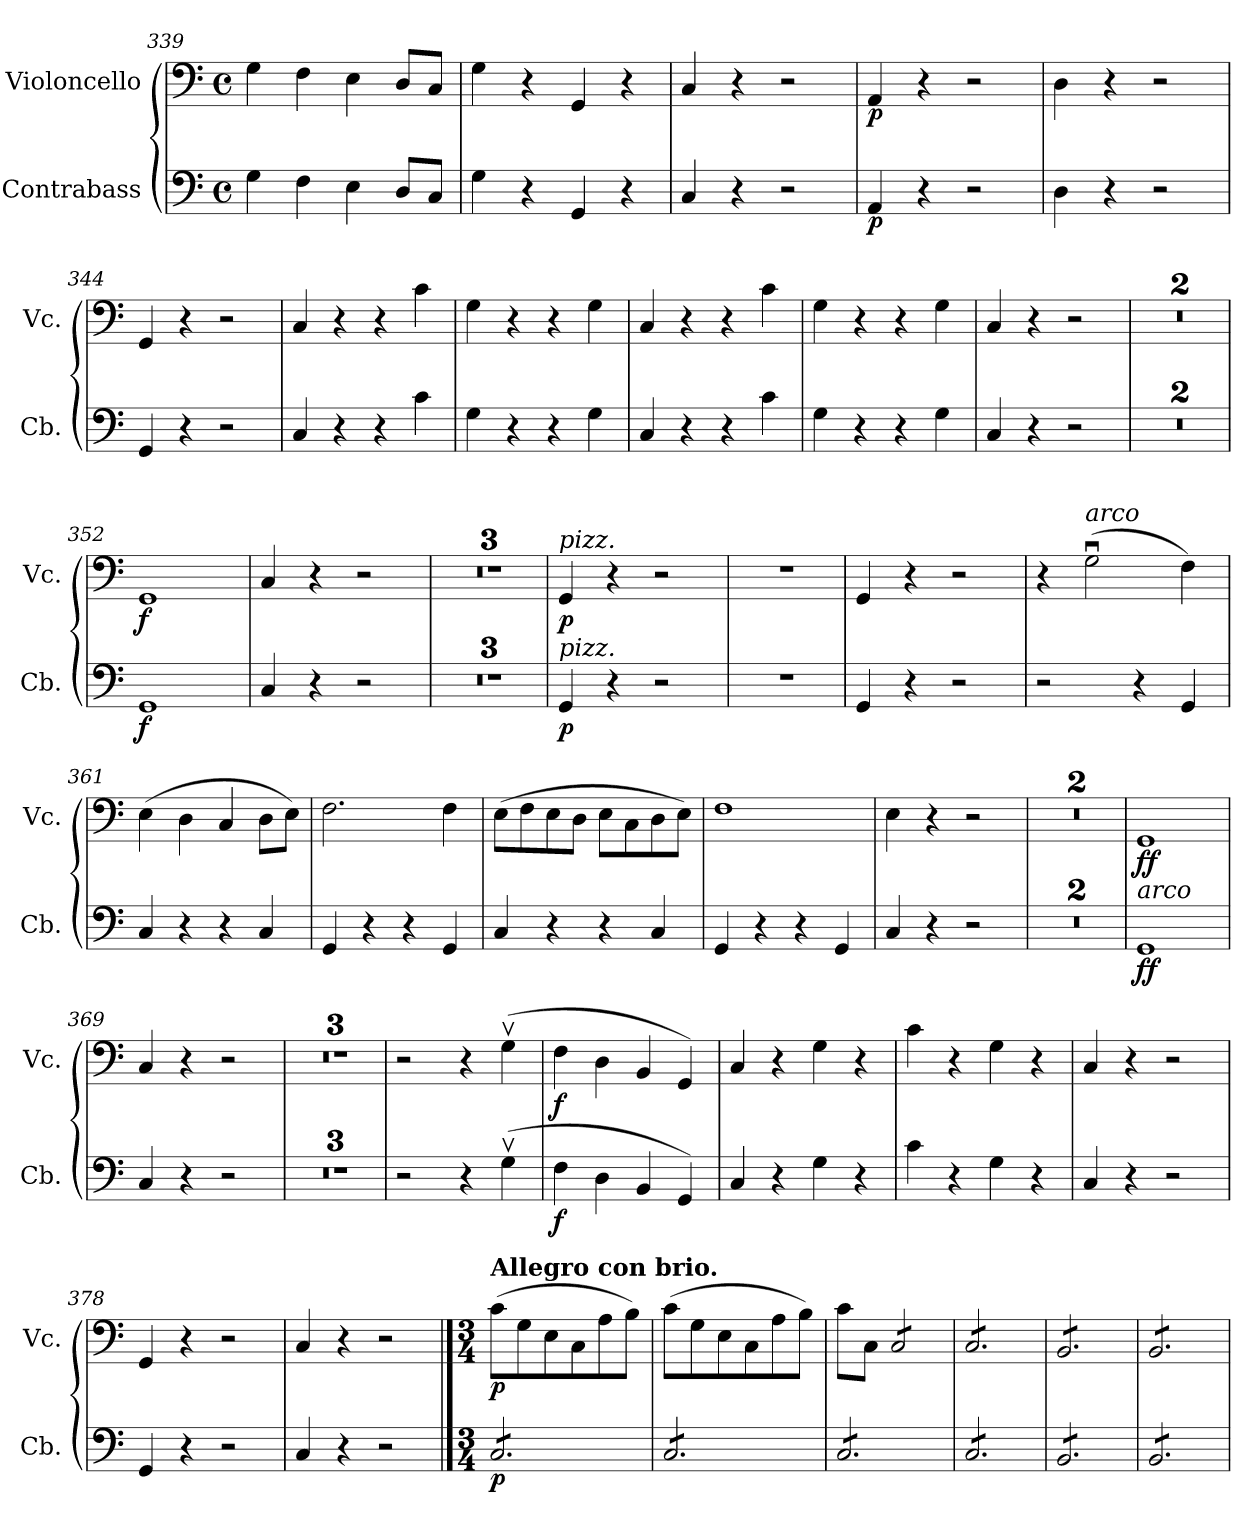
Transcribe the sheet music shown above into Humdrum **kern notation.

**kern	**dynam	**kern	**dynam
*part2	*part2	*part1	*part1
*staff2	*staff2	*staff1	*staff1
*I"Contrabass	*	*I"Violoncello	*
*I'Cb.	*	*I'Vc.	*
*clefF4	*	*clefF4	*
*ITrd7c12	*	*	*
*k[]	*	*k[]	*
*M4/4	*	*M4/4	*
*met(c)	*	*met(c)	*
=339	=339	=339	=339
4GG\	.	4G\	.
4FF\	.	4F\	.
4EE\	.	4E\	.
8DD/L	.	8D/L	.
8CC/J	.	8C/J	.
!!LO:PB:g=z
=340	=340	=340	=340
4GG\	.	4G\	.
4r	.	4r	.
4GGG/	.	4GG/	.
4r	.	4r	.
=341	=341	=341	=341
4CC/	.	4C/	.
4r	.	4r	.
2r	.	2r	.
=342	=342	=342	=342
!	!LO:DY:b	!	!LO:DY:b
4AAA/	p	4AA/	p
4r	.	4r	.
2r	.	2r	.
=343	=343	=343	=343
4DD\	.	4D\	.
4r	.	4r	.
2r	.	2r	.
=344	=344	=344	=344
4GGG/	.	4GG/	.
4r	.	4r	.
2r	.	2r	.
=345	=345	=345	=345
4CC/	.	4C/	.
4r	.	4r	.
4r	.	4r	.
4C\	.	4c\	.
=346	=346	=346	=346
4GG\	.	4G\	.
4r	.	4r	.
4r	.	4r	.
4GG\	.	4G\	.
=347	=347	=347	=347
4CC/	.	4C/	.
4r	.	4r	.
4r	.	4r	.
4C\	.	4c\	.
=348	=348	=348	=348
4GG\	.	4G\	.
4r	.	4r	.
4r	.	4r	.
4GG\	.	4G\	.
=349	=349	=349	=349
4CC/	.	4C/	.
4r	.	4r	.
2r	.	2r	.
=350	=350	=350	=350
1r	.	1r	.
=351	=351	=351	=351
1r	.	1r	.
!!LO:LB:g=z
=352	=352	=352	=352
!	!LO:DY:b	!	!LO:DY:b
1GGG	f	1GG	f
=353	=353	=353	=353
4CC/	.	4C/	.
4r	.	4r	.
2r	.	2r	.
=354	=354	=354	=354
1r	.	1r	.
=355	=355	=355	=355
1r	.	1r	.
=356	=356	=356	=356
1r	.	1r	.
=357	=357	=357	=357
!	!	!LO:TX:a:i:t=pizz.	!
!LO:TX:a:i:t=pizz.	!	!	!
!	!LO:DY:b	!	!LO:DY:b
4GGG/	p	4GG/	p
4r	.	4r	.
2r	.	2r	.
=358	=358	=358	=358
1r	.	1r	.
=359	=359	=359	=359
4GGG/	.	4GG/	.
4r	.	4r	.
2r	.	2r	.
=360	=360	=360	=360
2r	.	4r	.
!	!	!LO:TX:a:i:t=arco	!
.	.	(>2Gu\	.
4r	.	.	.
4GGG/	.	4F\)	.
=361	=361	=361	=361
4CC/	.	(>4E\	.
4r	.	4D\	.
4r	.	4C/	.
4CC/	.	8D\L	.
.	.	8E\J)	.
=362	=362	=362	=362
4GGG/	.	2.F\	.
4r	.	.	.
4r	.	.	.
4GGG/	.	4F\	.
=363	=363	=363	=363
4CC/	.	(>8E\L	.
.	.	8F\	.
4r	.	8E\	.
.	.	8D\J	.
4r	.	8E\L	.
.	.	8C\	.
4CC/	.	8D\	.
.	.	8E\J)	.
=364	=364	=364	=364
4GGG/	.	1F	.
4r	.	.	.
4r	.	.	.
4GGG/	.	.	.
=365	=365	=365	=365
4CC/	.	4E\	.
4r	.	4r	.
2r	.	2r	.
!!LO:LB:g=z
=366	=366	=366	=366
1r	.	1r	.
=367	=367	=367	=367
1r	.	1r	.
=368	=368	=368	=368
!LO:TX:a:i:t=arco	!	!	!
!	!LO:DY:b	!	!LO:DY:b
1GGG	ff	1GG	ff
=369	=369	=369	=369
4CC/	.	4C/	.
4r	.	4r	.
2r	.	2r	.
=370	=370	=370	=370
1r	.	1r	.
=371	=371	=371	=371
1r	.	1r	.
=372	=372	=372	=372
1r	.	1r	.
=373	=373	=373	=373
2r	.	2r	.
4r	.	4r	.
(>4GGv\	.	(>4Gv\	.
=374	=374	=374	=374
!	!LO:DY:b	!	!LO:DY:b
4FF\	f	4F\	f
4DD\	.	4D\	.
4BBB/	.	4BB/	.
4GGG/)	.	4GG/)	.
=375	=375	=375	=375
4CC/	.	4C/	.
4r	.	4r	.
4GG\	.	4G\	.
4r	.	4r	.
=376	=376	=376	=376
4C\	.	4c\	.
4r	.	4r	.
4GG\	.	4G\	.
4r	.	4r	.
=377	=377	=377	=377
4CC/	.	4C/	.
4r	.	4r	.
2r	.	2r	.
=378	=378	=378	=378
4GGG/	.	4GG/	.
4r	.	4r	.
2r	.	2r	.
=379	=379	=379	=379
4CC/	.	4C/	.
4r	.	4r	.
2r	.	2r	.
!!LO:LB:g=z
==1	==1	==1	==1
*k[]	*	*k[]	*
*M3/4	*	*M3/4	*
!	!	!LO:TX:a:B:t=Allegro con brio.	!
!	!LO:DY:b	!	!LO:DY:b
*tremolo	*	*	*
8CC/L	p	(>8c\L	p
8CC/	.	8G\	.
8CC/	.	8E\	.
8CC/	.	8C\	.
8CC/	.	8A\	.
8CC/J	.	8B\J)	.
=2	=2	=2	=2
8CC/L	.	(>8c\L	.
8CC/	.	8G\	.
8CC/	.	8E\	.
8CC/	.	8C\	.
8CC/	.	8A\	.
8CC/J	.	8B\J)	.
=3	=3	=3	=3
8CC/L	.	8c\L	.
8CC/	.	8C\J	.
*	*	*tremolo	*
8CC/	.	8C/L	.
8CC/	.	8C/	.
8CC/	.	8C/	.
8CC/J	.	8C/J	.
=4	=4	=4	=4
8CC/L	.	8C/L	.
8CC/	.	8C/	.
8CC/	.	8C/	.
8CC/	.	8C/	.
8CC/	.	8C/	.
8CC/J	.	8C/J	.
=5	=5	=5	=5
8BBB/L	.	8BB/L	.
8BBB/	.	8BB/	.
8BBB/	.	8BB/	.
8BBB/	.	8BB/	.
8BBB/	.	8BB/	.
8BBB/J	.	8BB/J	.
=6	=6	=6	=6
8BBB/L	.	8BB/L	.
8BBB/	.	8BB/	.
8BBB/	.	8BB/	.
8BBB/	.	8BB/	.
8BBB/	.	8BB/	.
8BBB/J	.	8BB/J	.
*	*	*Xtremolo	*
*Xtremolo	*	*	*
=	=	=	=
*-	*-	*-	*-
